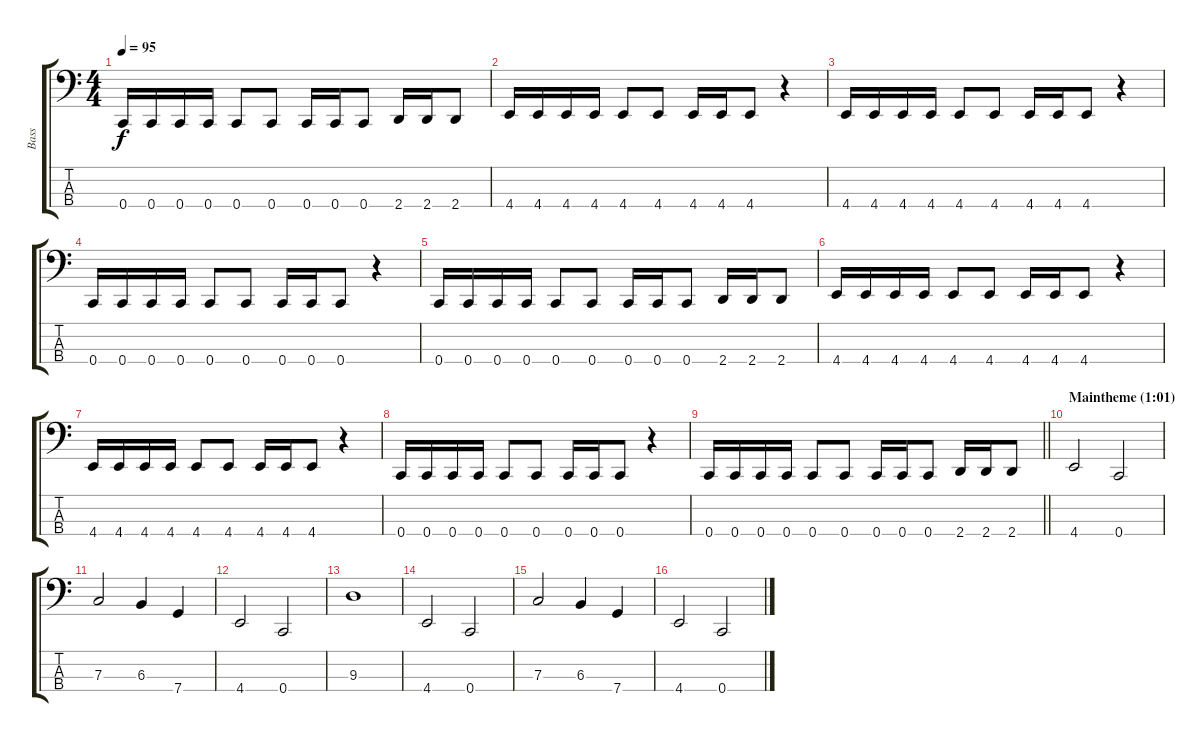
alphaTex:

\track ("Bass" "Bass") {instrument electricbassfinger}
\staff {score tabs}
\tuning (Eb2 Bb1 F1 C1) {hide}
\ts (4 4)
\tempo 95
\clef f4
\ks c
0.4.16{dy f} 0.4.16 0.4.16 0.4.16 0.4.8 0.4.8 0.4.16 0.4.16 0.4.8 2.4.16 2.4.16 2.4.8 |
4.4.16 4.4.16 4.4.16 4.4.16 4.4.8 4.4.8 4.4.16 4.4.16 4.4.8 r.4 |
4.4.16 4.4.16 4.4.16 4.4.16 4.4.8 4.4.8 4.4.16 4.4.16 4.4.8 r.4 |
0.4.16 0.4.16 0.4.16 0.4.16 0.4.8 0.4.8 0.4.16 0.4.16 0.4.8 r.4 |
0.4.16 0.4.16 0.4.16 0.4.16 0.4.8 0.4.8 0.4.16 0.4.16 0.4.8 2.4.16 2.4.16 2.4.8 |
4.4.16 4.4.16 4.4.16 4.4.16 4.4.8 4.4.8 4.4.16 4.4.16 4.4.8 r.4 |
4.4.16 4.4.16 4.4.16 4.4.16 4.4.8 4.4.8 4.4.16 4.4.16 4.4.8 r.4 |
0.4.16 0.4.16 0.4.16 0.4.16 0.4.8 0.4.8 0.4.16 0.4.16 0.4.8 r.4 |
\barLineRight lightlight
0.4.16 0.4.16 0.4.16 0.4.16 0.4.8 0.4.8 0.4.16 0.4.16 0.4.8 2.4.16 2.4.16 2.4.8 |
\section ("" "Maintheme (1:01)")
4.4.2 0.4.2 |
7.3.2 6.3.4 7.4.4 |
4.4.2 0.4.2 |
9.3.1 |
4.4.2 0.4.2 |
7.3.2 6.3.4 7.4.4 |
4.4.2 0.4.2
